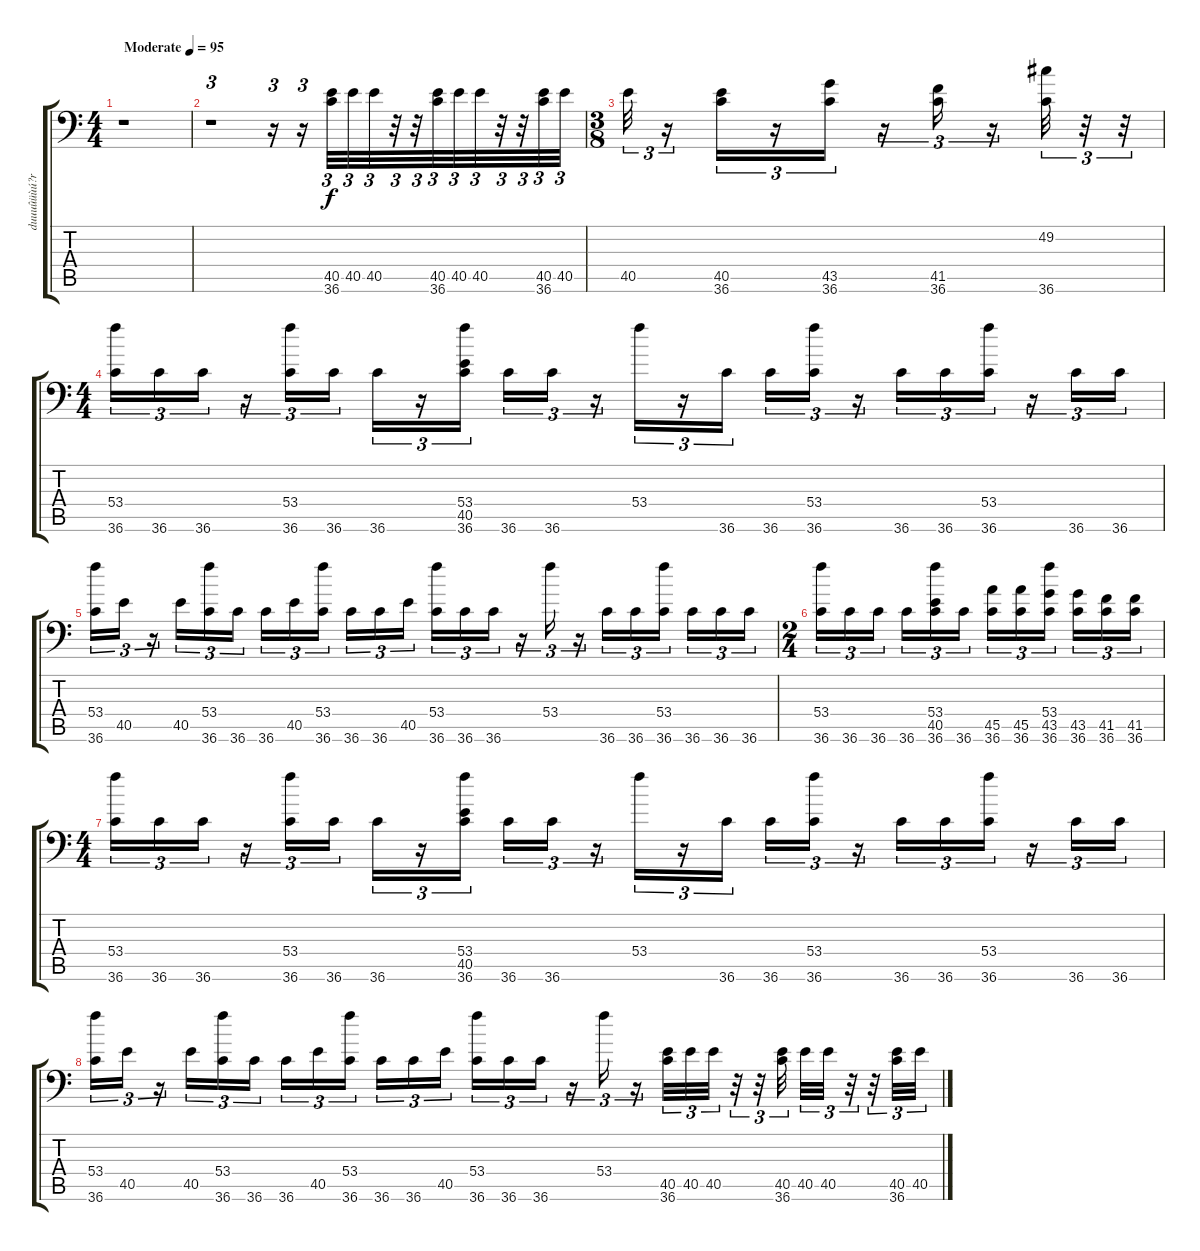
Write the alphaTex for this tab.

\track ("duuuûüùú?rms" "duuuûüùú?r") {instrument acousticgrandpiano}
\staff {score tabs}
\tuning (C-1 C-1 C-1 C-1 C-1 C-1) {hide}
\ts (4 4)
\tempo (95 "Moderate")
\clef f4
\ks c
r.1{dy f instrument acousticgrandpiano} |
r.1{tu (3 2)} r.16{tu (3 2)} r.16{tu (3 2)} (40.5 36.6).32{tu (3 2)} 40.5.32{tu (3 2)} 40.5.32{tu (3 2)} r.32{tu (3 2)} r.32{tu (3 2)} (40.5 36.6).32{tu (3 2)} 40.5.32{tu (3 2)} 40.5.32{tu (3 2)} r.32{tu (3 2)} r.32{tu (3 2)} (40.5 36.6).32{tu (3 2)} 40.5.32{tu (3 2)} |
\ts (3 8)
40.5.32{tu (3 2)} r.16{tu (3 2)} (40.5 36.6).16{tu (3 2)} r.16{tu (3 2)} (43.5 36.6).16{tu (3 2)} r.16{tu (3 2)} (41.5 36.6).16{tu (3 2)} r.16{tu (3 2)} (49.2 36.6).32{tu (3 2)} r.32{tu (3 2)} r.32{tu (3 2)} |
\ts (4 4)
(53.4 36.6).16{tu (3 2)} 36.6.16{tu (3 2)} 36.6.16{tu (3 2)} r.16{tu (3 2)} (53.4 36.6).16{tu (3 2)} 36.6.16{tu (3 2)} 36.6.16{tu (3 2)} r.16{tu (3 2)} (53.4 40.5 36.6).16{tu (3 2)} 36.6.16{tu (3 2)} 36.6.16{tu (3 2)} r.16{tu (3 2)} 53.4.16{tu (3 2)} r.16{tu (3 2)} 36.6.16{tu (3 2)} 36.6.16{tu (3 2)} (53.4 36.6).16{tu (3 2)} r.16{tu (3 2)} 36.6.16{tu (3 2)} 36.6.16{tu (3 2)} (53.4 36.6).16{tu (3 2)} r.16{tu (3 2)} 36.6.16{tu (3 2)} 36.6.16{tu (3 2)} |
(53.4 36.6).16{tu (3 2)} 40.5.16{tu (3 2)} r.16{tu (3 2)} 40.5.16{tu (3 2)} (53.4 36.6).16{tu (3 2)} 36.6.16{tu (3 2)} 36.6.16{tu (3 2)} 40.5.16{tu (3 2)} (53.4 36.6).16{tu (3 2)} 36.6.16{tu (3 2)} 36.6.16{tu (3 2)} 40.5.16{tu (3 2)} (53.4 36.6).16{tu (3 2)} 36.6.16{tu (3 2)} 36.6.16{tu (3 2)} r.16{tu (3 2)} 53.4.16{tu (3 2)} r.16{tu (3 2)} 36.6.16{tu (3 2)} 36.6.16{tu (3 2)} (53.4 36.6).16{tu (3 2)} 36.6.16{tu (3 2)} 36.6.16{tu (3 2)} 36.6.16{tu (3 2)} |
\ts (2 4)
(53.4 36.6).16{tu (3 2)} 36.6.16{tu (3 2)} 36.6.16{tu (3 2)} 36.6.16{tu (3 2)} (53.4 40.5 36.6).16{tu (3 2)} 36.6.16{tu (3 2)} (45.5 36.6).16{tu (3 2)} (45.5 36.6).16{tu (3 2)} (53.4 43.5 36.6).16{tu (3 2)} (43.5 36.6).16{tu (3 2)} (41.5 36.6).16{tu (3 2)} (41.5 36.6).16{tu (3 2)} |
\ts (4 4)
(53.4 36.6).16{tu (3 2)} 36.6.16{tu (3 2)} 36.6.16{tu (3 2)} r.16{tu (3 2)} (53.4 36.6).16{tu (3 2)} 36.6.16{tu (3 2)} 36.6.16{tu (3 2)} r.16{tu (3 2)} (53.4 40.5 36.6).16{tu (3 2)} 36.6.16{tu (3 2)} 36.6.16{tu (3 2)} r.16{tu (3 2)} 53.4.16{tu (3 2)} r.16{tu (3 2)} 36.6.16{tu (3 2)} 36.6.16{tu (3 2)} (53.4 36.6).16{tu (3 2)} r.16{tu (3 2)} 36.6.16{tu (3 2)} 36.6.16{tu (3 2)} (53.4 36.6).16{tu (3 2)} r.16{tu (3 2)} 36.6.16{tu (3 2)} 36.6.16{tu (3 2)} |
(53.4 36.6).16{tu (3 2)} 40.5.16{tu (3 2)} r.16{tu (3 2)} 40.5.16{tu (3 2)} (53.4 36.6).16{tu (3 2)} 36.6.16{tu (3 2)} 36.6.16{tu (3 2)} 40.5.16{tu (3 2)} (53.4 36.6).16{tu (3 2)} 36.6.16{tu (3 2)} 36.6.16{tu (3 2)} 40.5.16{tu (3 2)} (53.4 36.6).16{tu (3 2)} 36.6.16{tu (3 2)} 36.6.16{tu (3 2)} r.16{tu (3 2)} 53.4.16{tu (3 2)} r.16{tu (3 2)} (40.5 36.6).32{tu (3 2)} 40.5.32{tu (3 2)} 40.5.32{tu (3 2)} r.32{tu (3 2)} r.32{tu (3 2)} (40.5 36.6).32{tu (3 2)} 40.5.32{tu (3 2)} 40.5.32{tu (3 2)} r.32{tu (3 2)} r.32{tu (3 2)} (40.5 36.6).32{tu (3 2)} 40.5.32{tu (3 2)}
